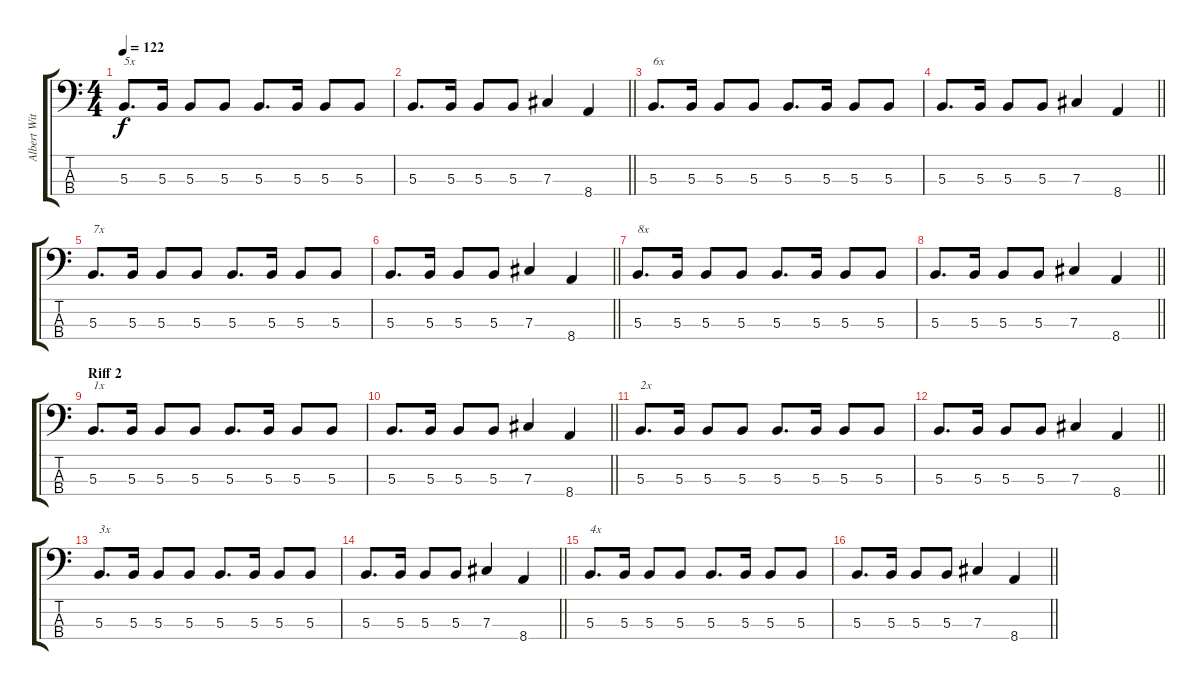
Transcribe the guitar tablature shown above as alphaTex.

\track ("Albert Witchfinder" "Albert Wit") {instrument electricbassfinger bank 255}
\staff {score tabs}
\tuning (E2 B1 Gb1 Db1) {hide}
\ts (4 4)
\tempo 122
\clef f4
\ks c
5.3.8{d txt "5x" dy f} 5.3.16 5.3.8 5.3.8 5.3.8{d} 5.3.16 5.3.8 5.3.8 |
\barLineRight lightlight
5.3.8{d} 5.3.16 5.3.8 5.3.8 7.3.4 8.4.4 |
5.3.8{d txt "6x"} 5.3.16 5.3.8 5.3.8 5.3.8{d} 5.3.16 5.3.8 5.3.8 |
\barLineRight lightlight
5.3.8{d} 5.3.16 5.3.8 5.3.8 7.3.4 8.4.4 |
5.3.8{d txt "7x"} 5.3.16 5.3.8 5.3.8 5.3.8{d} 5.3.16 5.3.8 5.3.8 |
\barLineRight lightlight
5.3.8{d} 5.3.16 5.3.8 5.3.8 7.3.4 8.4.4 |
5.3.8{d txt "8x"} 5.3.16 5.3.8 5.3.8 5.3.8{d} 5.3.16 5.3.8 5.3.8 |
\barLineRight lightlight
5.3.8{d} 5.3.16 5.3.8 5.3.8 7.3.4 8.4.4 |
\section ("" "Riff 2")
5.3.8{d txt "1x"} 5.3.16 5.3.8 5.3.8 5.3.8{d} 5.3.16 5.3.8 5.3.8 |
\barLineRight lightlight
5.3.8{d} 5.3.16 5.3.8 5.3.8 7.3.4 8.4.4 |
5.3.8{d txt "2x"} 5.3.16 5.3.8 5.3.8 5.3.8{d} 5.3.16 5.3.8 5.3.8 |
\barLineRight lightlight
5.3.8{d} 5.3.16 5.3.8 5.3.8 7.3.4 8.4.4 |
5.3.8{d txt "3x"} 5.3.16 5.3.8 5.3.8 5.3.8{d} 5.3.16 5.3.8 5.3.8 |
\barLineRight lightlight
5.3.8{d} 5.3.16 5.3.8 5.3.8 7.3.4 8.4.4 |
5.3.8{d txt "4x"} 5.3.16 5.3.8 5.3.8 5.3.8{d} 5.3.16 5.3.8 5.3.8 |
\barLineRight lightlight
5.3.8{d} 5.3.16 5.3.8 5.3.8 7.3.4 8.4.4
